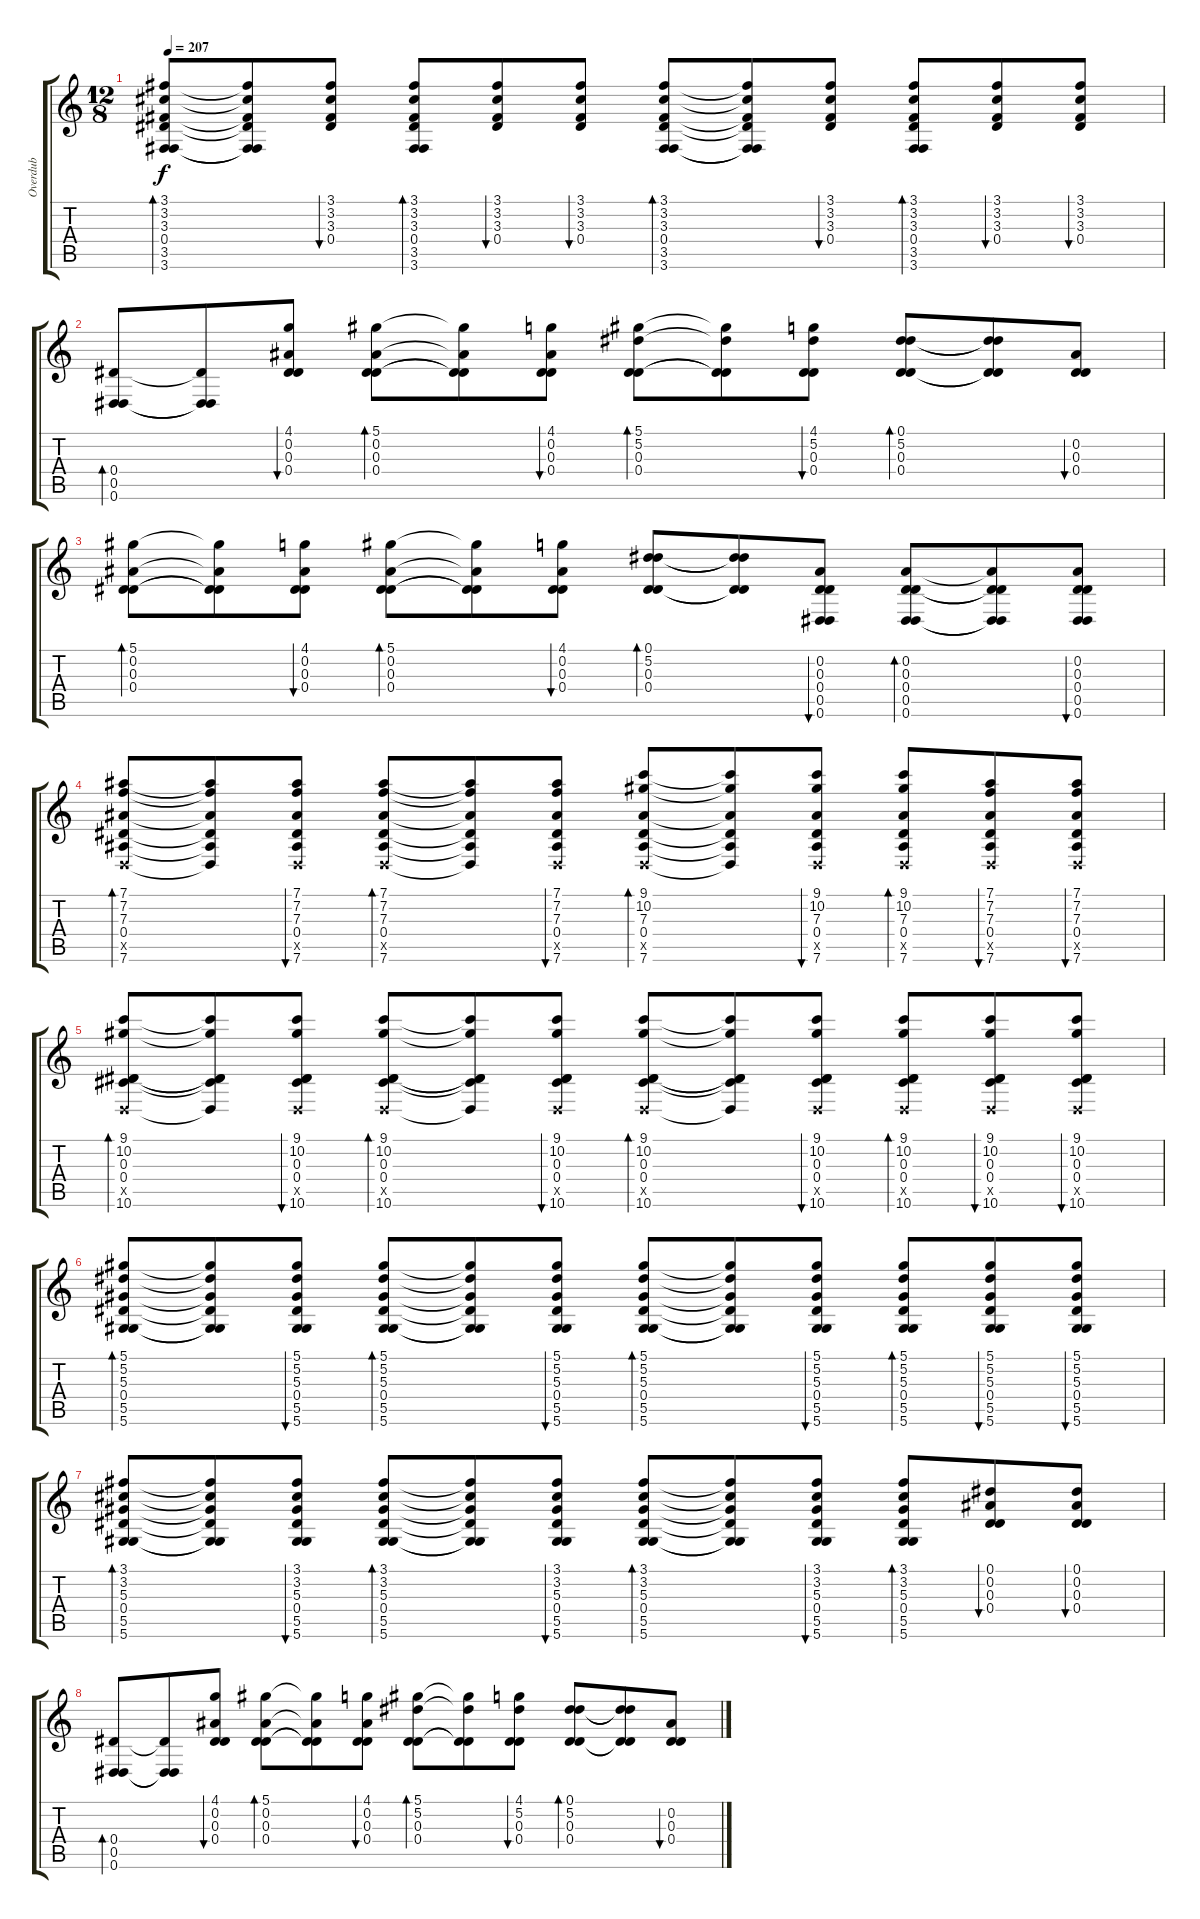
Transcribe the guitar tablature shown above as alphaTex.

\track ("Overdub" "Overdub") {instrument electricguitarjazz}
\staff {score tabs}
\tuning (Eb4 Bb3 Eb3 Eb3 Eb2 Eb2) {hide}
\ts (12 8)
\tempo 207
\clef g2
\ks c
(3.1 3.2 3.3 0.4 3.5 3.6).8{bd 60 dy f} (3.1{t} 3.2{t} 3.3{t} 0.4{t} 3.5{t} 3.6{t}).8 (3.1 3.2 3.3 0.4).8{bu 120} (3.1 3.2 3.3 0.4 3.5 3.6).8{bd 60} (3.1 3.2 3.3 0.4).8{bu 60} (3.1 3.2 3.3 0.4).8{bu 60} (3.1 3.2 3.3 0.4 3.5 3.6).8{bd 60} (3.1{t} 3.2{t} 3.3{t} 0.4{t} 3.5{t} 3.6{t}).8 (3.1 3.2 3.3 0.4).8{bu 120} (3.1 3.2 3.3 0.4 3.5 3.6).8{bd 60} (3.1 3.2 3.3 0.4).8{bu 60} (3.1 3.2 3.3 0.4).8{bu 60} |
(0.4 0.5 0.6).8{bd 60} (0.4{t} 0.5{t} 0.6{t}).8 (4.1 0.2 0.3 0.4).8{bu 60} (5.1 0.2 0.3 0.4).8{bd 60} (5.1{t} 0.2{t} 0.3{t} 0.4{t}).8 (4.1 0.2 0.3 0.4).8{bu 60} (5.1 5.2 0.3 0.4).8{bd 60} (5.1{t} 5.2{t} 0.3{t} 0.4{t}).8 (4.1 5.2 0.3 0.4).8{bu 60} (0.1 5.2 0.3 0.4).8{bd 60} (0.1{t} 5.2{t} 0.3{t} 0.4{t}).8 (0.2 0.3 0.4).8{bu 60} |
(5.1 0.2 0.3 0.4).8{bd 60} (5.1{t} 0.2{t} 0.3{t} 0.4{t}).8 (4.1 0.2 0.3 0.4).8{bu 60} (5.1 0.2 0.3 0.4).8{bd 60} (5.1{t} 0.2{t} 0.3{t} 0.4{t}).8 (4.1 0.2 0.3 0.4).8{bu 60} (0.1 5.2 0.3 0.4).8{bd 60} (0.1{t} 5.2{t} 0.3{t} 0.4{t}).8 (0.2 0.3 0.4 0.5 0.6).8{bu 60} (0.2 0.3 0.4 0.5 0.6).8{bd 120} (0.2{t} 0.3{t} 0.4{t} 0.5{t} 0.6{t}).8 (0.2 0.3 0.4 0.5 0.6).8{bu 120} |
(7.1 7.2 7.3 0.4 -1.5{x} 7.6).8{bd 60} (7.1{t} 7.2{t} 7.3{t} 0.4{t} -1.5{t} 7.6{t}).8 (7.1 7.2 7.3 0.4 -1.5{x} 7.6).8{bu 60} (7.1 7.2 7.3 0.4 -1.5{x} 7.6).8{bd 60} (7.1{t} 7.2{t} 7.3{t} 0.4{t} -1.5{t} 7.6{t}).8 (7.1 7.2 7.3 0.4 -1.5{x} 7.6).8{bu 60} (9.1 10.2 7.3 0.4 -1.5{x} 7.6).8{bd 60} (9.1{t} 10.2{t} 7.3{t} 0.4{t} -1.5{t} 7.6{t}).8 (9.1 10.2 7.3 0.4 -1.5{x} 7.6).8{bu 60} (9.1 10.2 7.3 0.4 -1.5{x} 7.6).8{bd 60} (7.1 7.2 7.3 0.4 -1.5{x} 7.6).8{bu 60} (7.1 7.2 7.3 0.4 -1.5{x} 7.6).8{bu 60} |
(9.1 10.2 0.3 0.4 -1.5{x} 10.6).8{bd 60} (9.1{t} 10.2{t} 0.3{t} 0.4{t} -1.5{t} 10.6{t}).8 (9.1 10.2 0.3 0.4 -1.5{x} 10.6).8{bu 60} (9.1 10.2 0.3 0.4 -1.5{x} 10.6).8{bd 60} (9.1{t} 10.2{t} 0.3{t} 0.4{t} -1.5{t} 10.6{t}).8 (9.1 10.2 0.3 0.4 -1.5{x} 10.6).8{bu 60} (9.1 10.2 0.3 0.4 -1.5{x} 10.6).8{bd 60} (9.1{t} 10.2{t} 0.3{t} 0.4{t} -1.5{t} 10.6{t}).8 (9.1 10.2 0.3 0.4 -1.5{x} 10.6).8{bu 60} (9.1 10.2 0.3 0.4 -1.5{x} 10.6).8{bd 60} (9.1 10.2 0.3 0.4 -1.5{x} 10.6).8{bu 60} (9.1 10.2 0.3 0.4 -1.5{x} 10.6).8{bu 60} |
(5.1 5.2 5.3 0.4 5.5 5.6).8{bd 60} (5.1{t} 5.2{t} 5.3{t} 0.4{t} 5.5{t} 5.6{t}).8 (5.1 5.2 5.3 0.4 5.5 5.6).8{bu 120} (5.1 5.2 5.3 0.4 5.5 5.6).8{bd 60} (5.1{t} 5.2{t} 5.3{t} 0.4{t} 5.5{t} 5.6{t}).8 (5.1 5.2 5.3 0.4 5.5 5.6).8{bu 60} (5.1 5.2 5.3 0.4 5.5 5.6).8{bd 60} (5.1{t} 5.2{t} 5.3{t} 0.4{t} 5.5{t} 5.6{t}).8 (5.1 5.2 5.3 0.4 5.5 5.6).8{bu 60} (5.1 5.2 5.3 0.4 5.5 5.6).8{bd 60} (5.1 5.2 5.3 0.4 5.5 5.6).8{bu 60} (5.1 5.2 5.3 0.4 5.5 5.6).8{bu 120} |
(3.1 3.2 5.3 0.4 5.5 5.6).8{bd 60} (3.1{t} 3.2{t} 5.3{t} 0.4{t} 5.5{t} 5.6{t}).8 (3.1 3.2 5.3 0.4 5.5 5.6).8{bu 60} (3.1 3.2 5.3 0.4 5.5 5.6).8{bd 60} (3.1{t} 3.2{t} 5.3{t} 0.4{t} 5.5{t} 5.6{t}).8 (3.1 3.2 5.3 0.4 5.5 5.6).8{bu 60} (3.1 3.2 5.3 0.4 5.5 5.6).8{bd 60} (3.1{t} 3.2{t} 5.3{t} 0.4{t} 5.5{t} 5.6{t}).8 (3.1 3.2 5.3 0.4 5.5 5.6).8{bu 60} (3.1 3.2 5.3 0.4 5.5 5.6).8{bd 60} (0.1 0.2 0.3 0.4).8{bu 60} (0.1 0.2 0.3 0.4).8{bu 60} |
(0.4 0.5 0.6).8{bd 60} (0.4{t} 0.5{t} 0.6{t}).8 (4.1 0.2 0.3 0.4).8{bu 60} (5.1 0.2 0.3 0.4).8{bd 60} (5.1{t} 0.2{t} 0.3{t} 0.4{t}).8 (4.1 0.2 0.3 0.4).8{bu 60} (5.1 5.2 0.3 0.4).8{bd 60} (5.1{t} 5.2{t} 0.3{t} 0.4{t}).8 (4.1 5.2 0.3 0.4).8{bu 60} (0.1 5.2 0.3 0.4).8{bd 60} (0.1{t} 5.2{t} 0.3{t} 0.4{t}).8 (0.2 0.3 0.4).8{bu 60}
